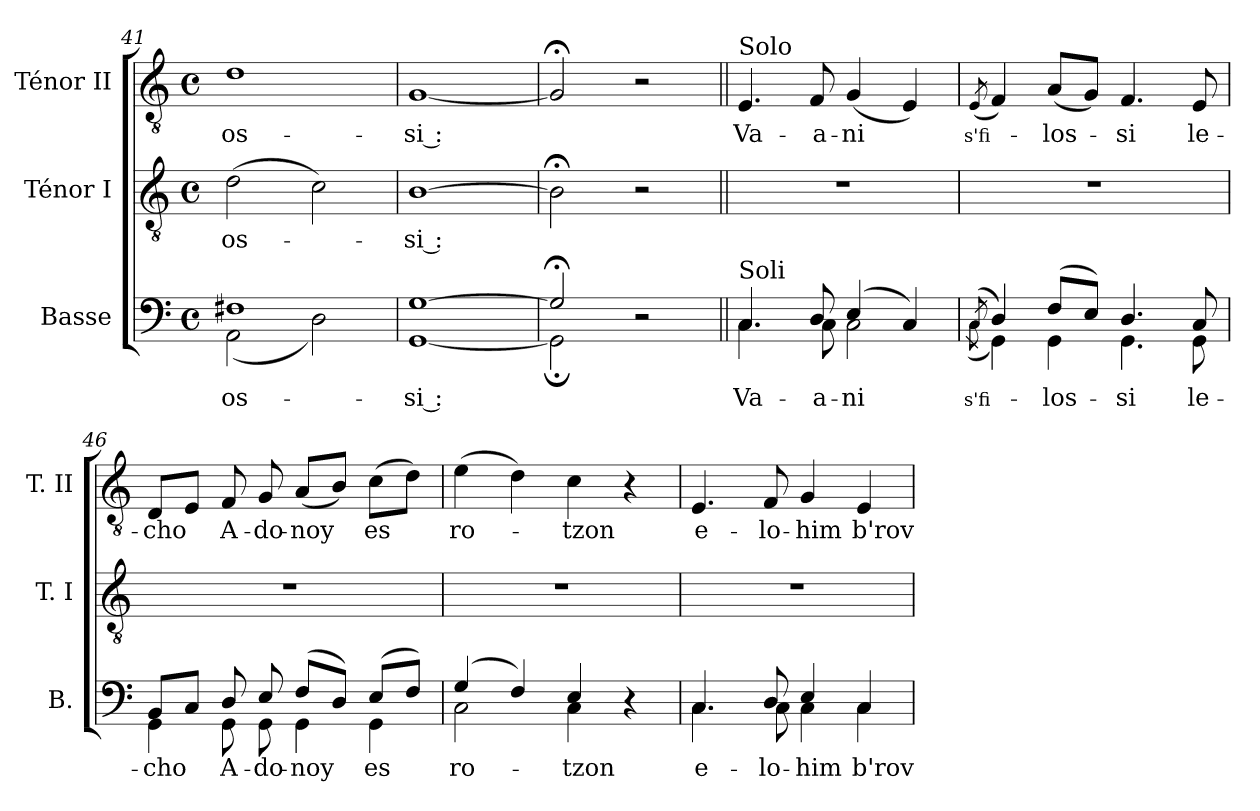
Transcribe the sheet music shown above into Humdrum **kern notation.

**kern	**text	**kern	**text	**kern	**text
*part3	*part3	*part2	*part2	*part1	*part1
*staff3	*staff3	*staff2	*staff2	*staff1	*staff1
*I"Basse	*	*I"Ténor I	*	*I"Ténor II	*
*I'B.	*	*I'T. I	*	*I'T. II	*
*clefF4	*	*clefGv2	*	*clefGv2	*
*	*	*ITrd7c12	*	*ITrd7c12	*
*k[]	*	*k[]	*	*k[]	*
*C:	*	*C:	*	*C:	*
*M4/4	*	*M4/4	*	*M4/4	*
*met(c)	*	*met(c)	*	*met(c)	*
=41	=41	=41	=41	=41	=41
!	!LO:LY:b:color=#000000	!	!	!	!
*^	*	*	*	*	*
!	!	!	!	!LO:LY:b:color=#000000	!	!
!	!	!	!	!	!	!LO:LY:b:color=#000000
1F#Xi	(2AAi\	os-	(2Di\	os-	1Di	os-
.	2Di\)	.	2Ci\)	.	.	.
=42	=42	=42	=42	=42	=42	=42
!	!	!LO:LY:b:color=#000000	!	!	!	!
!	!	!	!	!LO:LY:b:color=#000000	!	!
!	!	!	!	!	!	!LO:LY:b:color=#000000
[>1Gi	[<1GGi	-si :	[>1BBi	-si :	[<1GGi	-si :
=43	=43	=43	=43	=43	=43	=43
2G;i/]	2GG;i\]	.	2BB;i\]	.	2GG;i/]	.
2r	2ryy	.	2r	.	2r	.
!!LO:LB:g=z
=44||	=44||	=44||	=44||	=44||	=44||	=44||
!	!	!LO:LY:b:color=#000000	!	!	!	!
!	!	!	!	!	!LO:TX:a:t=Solo	!
!LO:TX:a:t=Soli	!	!	!	!	!	!
!	!	!	!	!	!	!LO:LY:b:color=#000000
4.Ci/	4.Ci\	Va-	1r	.	4.EEi/	Va-
!	!	!LO:LY:b:color=#000000	!	!	!	!
!	!	!	!	!	!	!LO:LY:b:color=#000000
8Di/	8Ci\	-a-	.	.	8FFi/	-a-
!	!	!LO:LY:b:color=#000000	!	!	!	!
!	!	!	!	!	!	!LO:LY:b:color=#000000
(4Ei/	2Ci\	-ni	.	.	(4GGi/	-ni
4Ci/)	.	.	.	.	4EEi/)	.
=45	=45	=45	=45	=45	=45	=45
!	!	!	!	!	!	!LO:LY:b:color=#000000
!	!	!LO:LY:b:color=#000000	!	!	!	!
(8qCi/	(8qCi\	s'fi-	.	.	(8qEEi/	s'fi-
4Di/)	4GGi\)	.	1r	.	4FFi/)	.
!	!	!LO:LY:b:color=#000000	!	!	!	!
!	!	!	!	!	!	!LO:LY:b:color=#000000
(8Fi/L	4GGi\	-los-	.	.	(8AAi/L	-los-
8Ei/J)	.	.	.	.	8GGi/J)	.
!	!	!LO:LY:b:color=#000000	!	!	!	!
!	!	!	!	!	!	!LO:LY:b:color=#000000
4.Di/	4.GGi\	-si	.	.	4.FFi/	-si
!	!	!LO:LY:b:color=#000000	!	!	!	!
!	!	!	!	!	!	!LO:LY:b:color=#000000
8Ci/	8GGi\	le-	.	.	8EEi/	le-
=46	=46	=46	=46	=46	=46	=46
!	!	!LO:LY:b:color=#000000	!	!	!	!
!	!	!	!	!	!	!LO:LY:b:color=#000000
8BBi/L	4GGi\	-cho	1r	.	8DDi/L	-cho
8Ci/J	.	.	.	.	8EEi/J	.
!	!	!LO:LY:b:color=#000000	!	!	!	!
!	!	!	!	!	!	!LO:LY:b:color=#000000
8Di/	8GGi\	A-	.	.	8FFi/	A-
!	!	!LO:LY:b:color=#000000	!	!	!	!
!	!	!	!	!	!	!LO:LY:b:color=#000000
8Ei/	8GGi\	-do-	.	.	8GGi/	-do-
!	!	!LO:LY:b:color=#000000	!	!	!	!
!	!	!	!	!	!	!LO:LY:b:color=#000000
(8Fi/L	4GGi\	-noy	.	.	(8AAi/L	-noy
8Di/J)	.	.	.	.	8BBi/J)	.
!	!	!LO:LY:b:color=#000000	!	!	!	!
!	!	!	!	!	!	!LO:LY:b:color=#000000
(8Ei/L	4GGi\	es	.	.	(8Ci\L	es
8Fi/J)	.	.	.	.	8Di\J)	.
=47	=47	=47	=47	=47	=47	=47
!	!	!LO:LY:b:color=#000000	!	!	!	!
!	!	!	!	!	!	!LO:LY:b:color=#000000
(4Gi/	2Ci\	ro-	1r	.	(4Ei\	ro-
4Fi/)	.	.	.	.	4Di\)	.
!	!	!LO:LY:b:color=#000000	!	!	!	!
!	!	!	!	!	!	!LO:LY:b:color=#000000
4Ei/	4Ci\	-tzon	.	.	4Ci\	-tzon
4r	4ryy	.	.	.	4r	.
=48	=48	=48	=48	=48	=48	=48
!	!	!LO:LY:b:color=#000000	!	!	!	!
!	!	!	!	!	!	!LO:LY:b:color=#000000
4.Ci/	4.Ci\	e-	1r	.	4.EEi/	e-
!	!	!LO:LY:b:color=#000000	!	!	!	!
!	!	!	!	!	!	!LO:LY:b:color=#000000
8Di/	8Ci\	-lo-	.	.	8FFi/	-lo-
!	!	!LO:LY:b:color=#000000	!	!	!	!
!	!	!	!	!	!	!LO:LY:b:color=#000000
4Ei/	4Ci\	-him	.	.	4GGi/	-him
!	!	!LO:LY:b:color=#000000	!	!	!	!
!	!	!	!	!	!	!LO:LY:b:color=#000000
4Ci/	4Ci\	b'rov	.	.	4EEi/	b'rov
*v	*v	*	*	*	*	*
=	=	=	=	=	=
*-	*-	*-	*-	*-	*-
